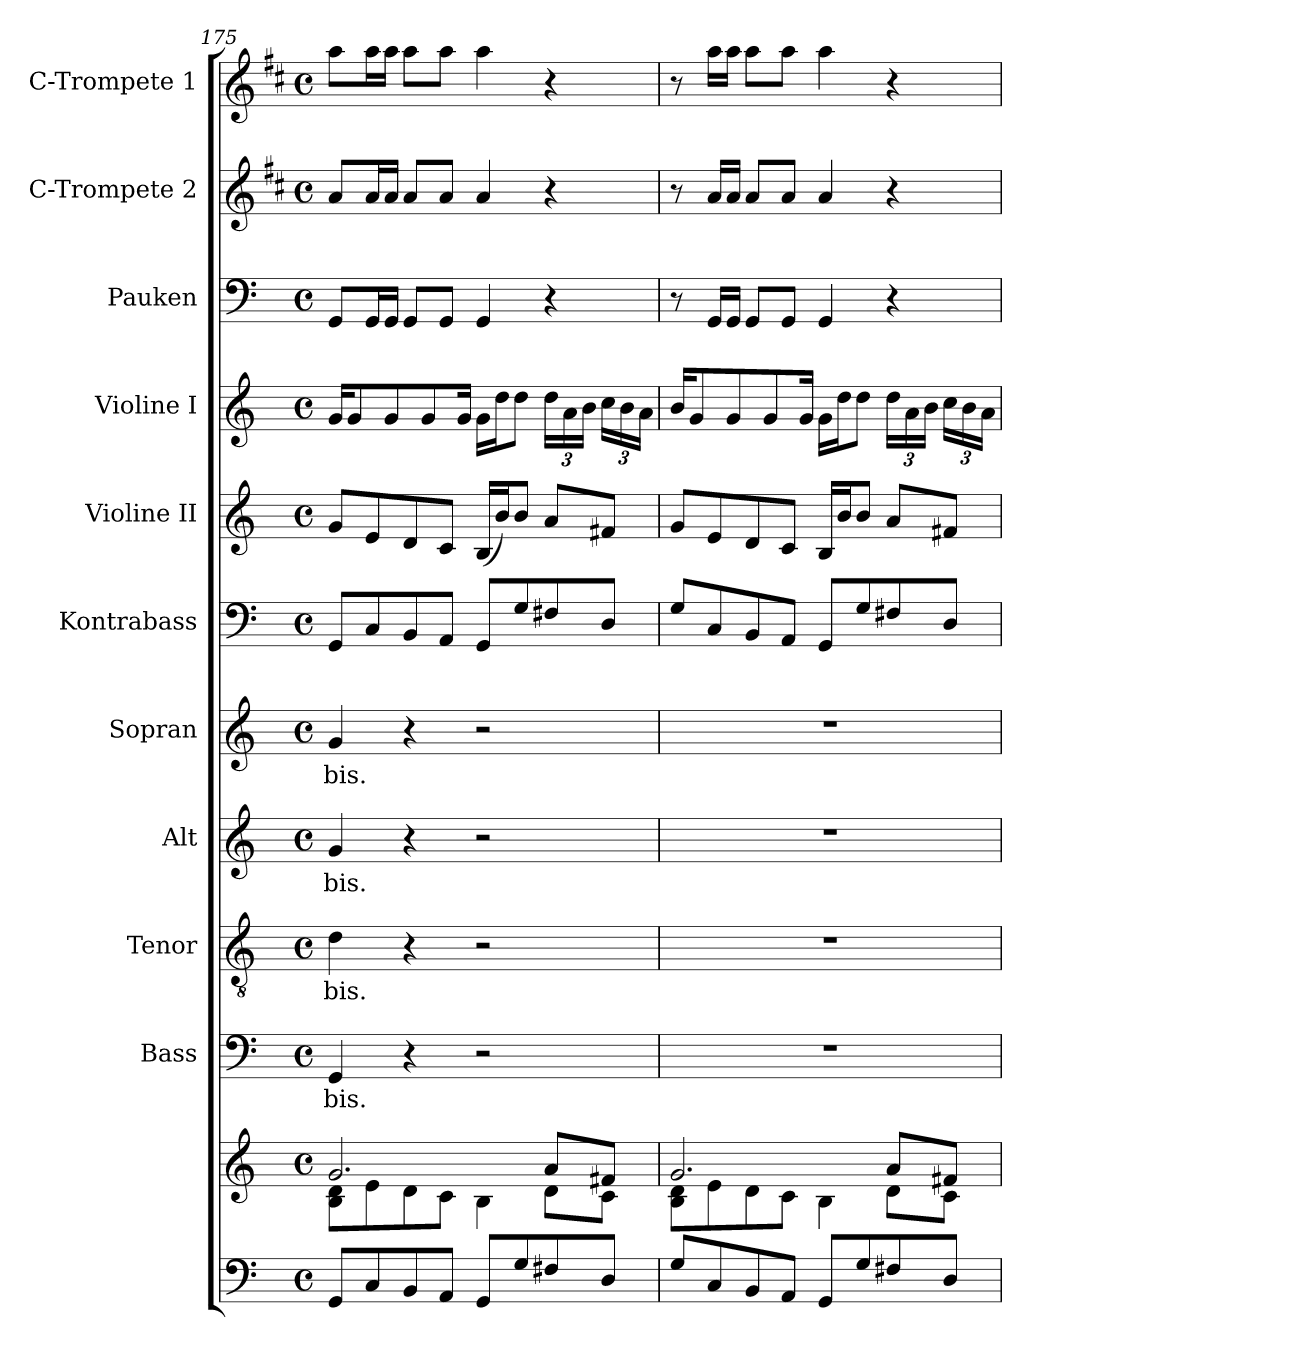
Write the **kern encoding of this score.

**kern	**kern	**kern	**text	**kern	**text	**kern	**text	**kern	**text	**kern	**kern	**kern	**kern	**kern	**kern
*part11	*part11	*part10	*part10	*part9	*part9	*part8	*part8	*part7	*part7	*part6	*part5	*part4	*part3	*part2	*part1
*staff12	*staff11	*staff10	*staff10	*staff9	*staff9	*staff8	*staff8	*staff7	*staff7	*staff6	*staff5	*staff4	*staff3	*staff2	*staff1
*	*	*I"Bass	*	*I"Tenor	*	*I"Alt	*	*I"Sopran	*	*I"Kontrabass	*I"Violine II	*I"Violine I	*I"Pauken	*I"C-Trompete 2	*I"C-Trompete 1
*	*	*I'B.	*	*I'T.	*	*I'A.	*	*I'S.	*	*I'Kb.	*I'Vl. II	*I'Vl. I	*I'Pk.	*I'C Trp. 2	*I'C Trp. 1
!!LO:PB:g=z
*clefF4	*clefG2	*clefF4	*	*clefGv2	*	*clefG2	*	*clefG2	*	*clefF4	*clefG2	*clefG2	*clefF4	*clefG2	*clefG2
*	*	*	*	*	*	*	*	*	*	*ITrd7c12	*	*	*	*ITrd1c2	*ITrd1c2
*k[]	*k[]	*k[]	*	*k[]	*	*k[]	*	*k[]	*	*k[]	*k[]	*k[]	*k[]	*k[]	*k[]
*C:	*C:	*C:	*	*C:	*	*C:	*	*C:	*	*C:	*C:	*C:	*C:	*C:	*C:
*M4/4	*M4/4	*M4/4	*	*M4/4	*	*M4/4	*	*M4/4	*	*M4/4	*M4/4	*M4/4	*M4/4	*M4/4	*M4/4
*met(c)	*met(c)	*met(c)	*	*met(c)	*	*met(c)	*	*met(c)	*	*met(c)	*met(c)	*met(c)	*met(c)	*met(c)	*met(c)
=175	=175	=175	=175	=175	=175	=175	=175	=175	=175	=175	=175	=175	=175	=175	=175
*	*^	*	*	*	*	*	*	*	*	*	*	*	*	*	*
!	!	!	!	!LO:LY:b	!	!LO:LY:b	!	!LO:LY:b	!	!LO:LY:b	!	!	!	!	!	!
8GG/L	2.g/	8B\ 8d\L	4GG/	-bis.	4d\	-bis.	4g/	-bis.	4g/	-bis.	8GGG/L	8g/L	16g/KL	8GG/L	8g/L	8gg\L
.	.	.	.	.	.	.	.	.	.	.	.	.	8g/	.	.	.
8C/	.	8e\	.	.	.	.	.	.	.	.	8CC/	8e/	.	16GG/L	16g/L	16gg\L
.	.	.	.	.	.	.	.	.	.	.	.	.	8g/	16GG/JJ	16g/JJ	16gg\JJ
8BB/	.	8d\	4r	.	4r	.	4r	.	4r	.	8BBB/	8d/	.	8GG/L	8g/L	8gg\L
.	.	.	.	.	.	.	.	.	.	.	.	.	8g/	.	.	.
8AA/J	.	8c\J	.	.	.	.	.	.	.	.	8AAA/J	8c/J	.	8GG/J	8g/J	8gg\J
.	.	.	.	.	.	.	.	.	.	.	.	.	16g/Jk	.	.	.
8GG/L	.	4B\	2r	.	2r	.	2r	.	2r	.	8GGG/L	(<16B/LL	16g\LL	4GG/	4g/	4gg\
.	.	.	.	.	.	.	.	.	.	.	.	16b/J)	16dd\J	.	.	.
8G/	.	.	.	.	.	.	.	.	.	.	8GG/	8b/J	8dd\J	.	.	.
*	*	*	*	*	*	*	*	*	*	*	*	*	*Xbrackettup	*	*	*
8F#X/	8a/L	8d\L	.	.	.	.	.	.	.	.	8FF#X/	8a/L	24dd\LL	4r	4r	4r
.	.	.	.	.	.	.	.	.	.	.	.	.	24a\	.	.	.
.	.	.	.	.	.	.	.	.	.	.	.	.	24b\JJ	.	.	.
8D/J	8f#X/J	8c\J	.	.	.	.	.	.	.	.	8DD/J	8f#X/J	24cc\LL	.	.	.
.	.	.	.	.	.	.	.	.	.	.	.	.	24b\	.	.	.
.	.	.	.	.	.	.	.	.	.	.	.	.	24a\JJ	.	.	.
=176	=176	=176	=176	=176	=176	=176	=176	=176	=176	=176	=176	=176	=176	=176	=176	=176
8G/L	2.g/	8B\ 8d\L	1r	.	1r	.	1r	.	1r	.	8GG/L	8g/L	16b/KL	8r	8r	8r
.	.	.	.	.	.	.	.	.	.	.	.	.	8g/	.	.	.
8C/	.	8e\	.	.	.	.	.	.	.	.	8CC/	8e/	.	16GG/LL	16g/LL	16gg\LL
.	.	.	.	.	.	.	.	.	.	.	.	.	8g/	16GG/JJ	16g/JJ	16gg\JJ
8BB/	.	8d\	.	.	.	.	.	.	.	.	8BBB/	8d/	.	8GG/L	8g/L	8gg\L
.	.	.	.	.	.	.	.	.	.	.	.	.	8g/	.	.	.
8AA/J	.	8c\J	.	.	.	.	.	.	.	.	8AAA/J	8c/J	.	8GG/J	8g/J	8gg\J
.	.	.	.	.	.	.	.	.	.	.	.	.	16g/Jk	.	.	.
8GG/L	.	4B\	.	.	.	.	.	.	.	.	8GGG/L	16B/LL	16g\LL	4GG/	4g/	4gg\
.	.	.	.	.	.	.	.	.	.	.	.	16b/J	16dd\J	.	.	.
8G/	.	.	.	.	.	.	.	.	.	.	8GG/	8b/J	8dd\J	.	.	.
8F#X/	8a/L	8d\L	.	.	.	.	.	.	.	.	8FF#X/	8a/L	24dd\LL	4r	4r	4r
.	.	.	.	.	.	.	.	.	.	.	.	.	24a\	.	.	.
.	.	.	.	.	.	.	.	.	.	.	.	.	24b\JJ	.	.	.
8D/J	8f#X/J	8c\J	.	.	.	.	.	.	.	.	8DD/J	8f#X/J	24cc\LL	.	.	.
.	.	.	.	.	.	.	.	.	.	.	.	.	24b\	.	.	.
.	.	.	.	.	.	.	.	.	.	.	.	.	24a\JJ	.	.	.
*	*v	*v	*	*	*	*	*	*	*	*	*	*	*	*	*	*
=	=	=	=	=	=	=	=	=	=	=	=	=	=	=	=
*-	*-	*-	*-	*-	*-	*-	*-	*-	*-	*-	*-	*-	*-	*-	*-
